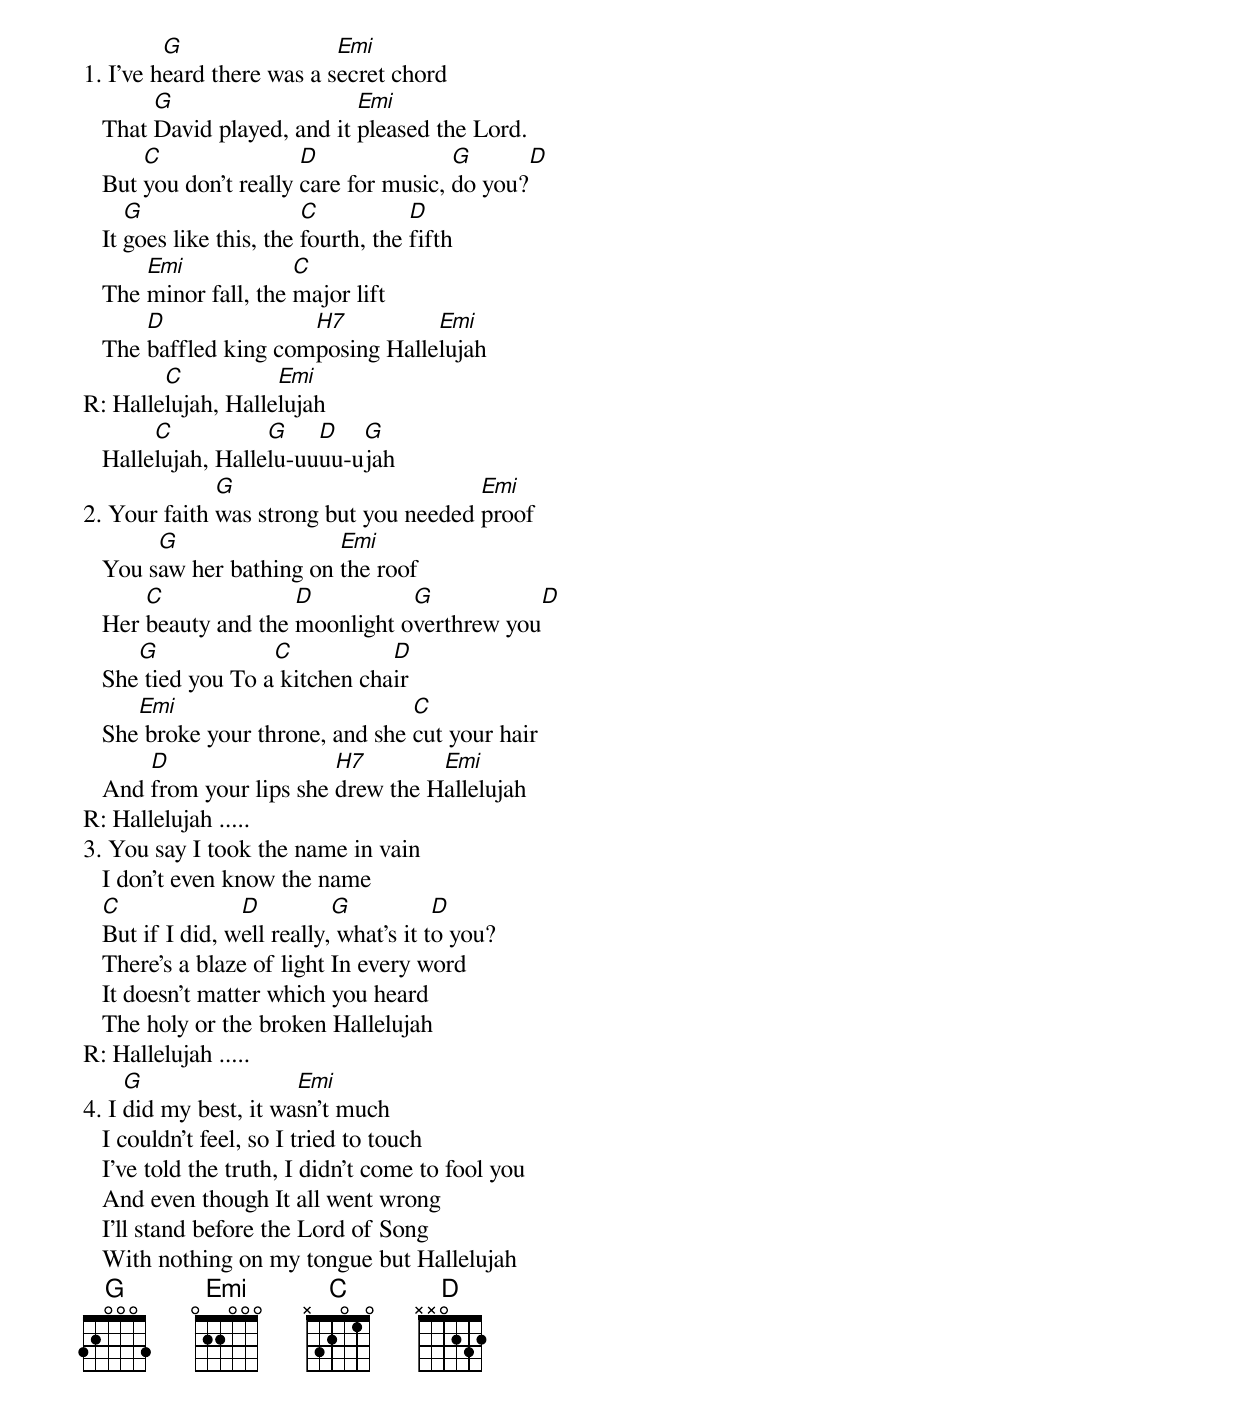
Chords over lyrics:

         G                 Emi
1. I've heard there was a secret chord
        G                    Emi
   That David played, and it pleased the Lord.
       C                D               G      D
   But you don't really care for music, do you?
      G                   C           D
   It goes like this, the fourth, the fifth
       Emi             C
   The minor fall, the major lift
       D               H7          Emi
   The baffled king composing Hallelujah
        C           Emi
R: Hallelujah, Hallelujah
        C           G    D   G
   Hallelujah, Hallelu-uuuu-ujah
              G                         Emi
2. Your faith was strong but you needed proof
        G                 Emi
   You saw her bathing on the roof
       C              D          G           D
   Her beauty and the moonlight overthrew you
      G             C           D
   She tied you To a kitchen chair
      Emi                         C
   She broke your throne, and she cut your hair
       D                  H7        Emi
   And from your lips she drew the Hallelujah
R: Hallelujah .....
3. You say I took the name in vain
   I don't even know the name
   C              D          G           D
   But if I did, well really, what's it to you?
   There's a blaze of light In every word
   It doesn't matter which you heard
   The holy or the broken Hallelujah
R: Hallelujah .....
     G                 Emi
4. I did my best, it wasn't much
   I couldn't feel, so I tried to touch
   I've told the truth, I didn't come to fool you
   And even though It all went wrong
   I'll stand before the Lord of Song
   With nothing on my tongue but Hallelujah
